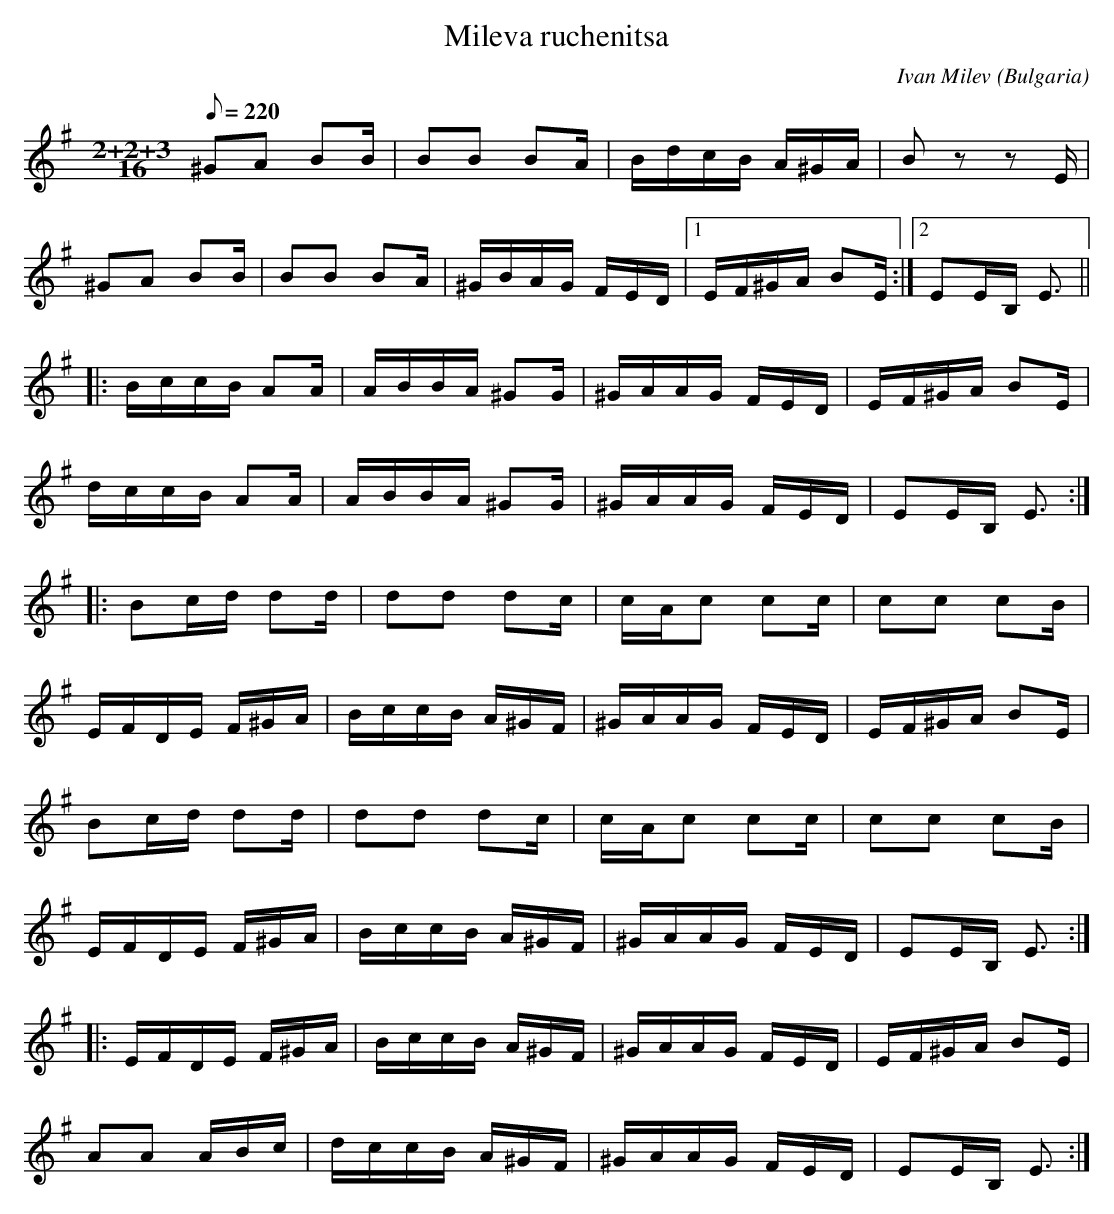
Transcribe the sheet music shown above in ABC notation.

X:1
T:Mileva ruchenitsa
C:Ivan Milev
O:Bulgaria
M:2+2+3/16
L:1/16
Q:1/8=220
K:Ephr ^g
^G2A2 B2B | B2B2 B2A | BdcB A^GA | B2z2 z2E |
^G2A2 B2B | B2B2 B2A | ^GBAG FED |1 EF^GA B2E :|2 E2EB, E3 ||
|: BccB A2A | ABBA ^G2G | ^GAAG FED | EF^GA B2E |
dccB A2A | ABBA ^G2G | ^GAAG FED | E2EB, E3 :|
|: B2cd d2d | d2d2 d2c | cAc2 c2c | c2c2 c2B |
EFDE F^GA | BccB A^GF | ^GAAG FED | EF^GA B2E |
B2cd d2d | d2d2 d2c | cAc2 c2c | c2c2 c2B |
EFDE F^GA | BccB A^GF | ^GAAG FED | E2EB, E3 :|
|: EFDE F^GA | BccB A^GF | ^GAAG FED | EF^GA B2E |
A2A2 ABc | dccB A^GF | ^GAAG FED | E2EB, E3 :|
